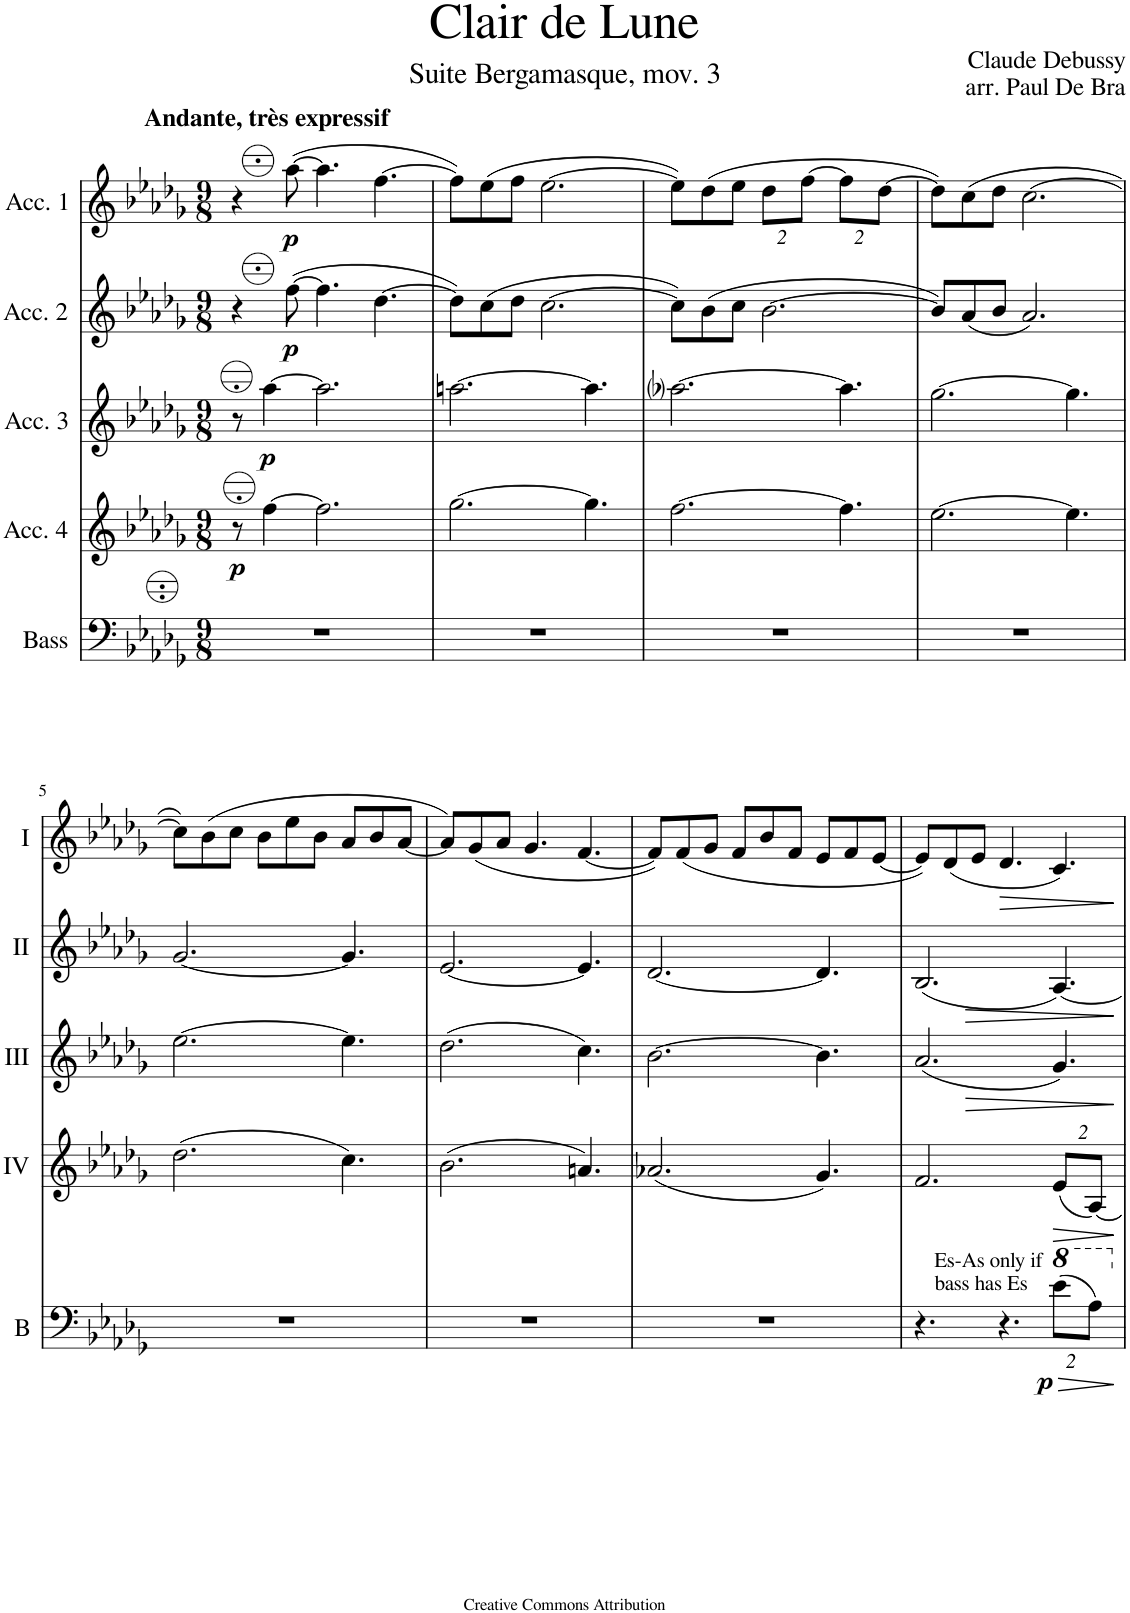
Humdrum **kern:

**kern	**dynam	**kern	**dynam	**kern	**dynam	**kern	**dynam	**kern	**dynam
*part5	*part5	*part4	*part4	*part3	*part3	*part2	*part2	*part1	*part1
*staff5	*staff5	*staff4	*staff4	*staff3	*staff3	*staff2	*staff2	*staff1	*staff1
*I"Bass	*	*I"Acc. 4	*	*I"Acc. 3	*	*I"Acc. 2	*	*I"Acc. 1	*
*I'B	*	*	*	*	*	*	*	*	*
*clefF4	*	*clefG2	*	*clefG2	*	*clefG2	*	*clefG2	*
*Trd7c12	*	*Trd7c12	*	*Trd7c12	*	*	*	*	*
*k[b-e-a-d-g-]	*	*k[b-e-a-d-g-]	*	*k[b-e-a-d-g-]	*	*k[b-e-a-d-g-]	*	*k[b-e-a-d-g-]	*
*M9/8	*	*M9/8	*	*M9/8	*	*M9/8	*	*M9/8	*
=1	=1	=1	=1	=1	=1	=1	=1	=1	=1
!	!	!	!	!	!	!	!	!LO:TX:a:B:t=Andante, très expressif	!
!	!	!	!LO:DY:b	!	!	!	!	!	!
8%9r	.	8r	p	8r	.	4r	.	4r	.
!	!	!	!	!	!LO:DY:b	!	!	!	!
.	.	[4ff\	.	[4aa-\	p	.	.	.	.
!	!	!	!	!	!	!	!LO:DY:b	!	!LO:DY:b
.	.	.	.	.	.	([8ff\	p	([8aa-\	p
.	.	2.ff\]	.	2.aa-\]	.	4.ff\]	.	4.aa-\]	.
.	.	.	.	.	.	[4.dd-\	.	[4.ff\	.
=2	=2	=2	=2	=2	=2	=2	=2	=2	=2
8%9r	.	[2.gg-\	.	[2.aan\	.	8dd-\L])	.	8ff\L])	.
.	.	.	.	.	.	(8cc\	.	(8ee-\	.
.	.	.	.	.	.	8dd-\J	.	8ff\J	.
.	.	.	.	.	.	[2.cc\	.	[2.ee-\	.
.	.	4.gg-\]	.	4.aa\]	.	.	.	.	.
=3	=3	=3	=3	=3	=3	=3	=3	=3	=3
8%9r	.	[2.ff\	.	[2.aa-i\	.	8cc\L])	.	8ee-\L])	.
.	.	.	.	.	.	(8b-\	.	(8dd-\	.
.	.	.	.	.	.	8cc\J	.	8ee-\J	.
.	.	.	.	.	.	[2.b-\	.	16%3dd-\L	.
.	.	.	.	.	.	.	.	[4.ff\	.
.	.	4.ff\]	.	4.aa-\]	.	.	.	.	.
.	.	.	.	.	.	.	.	[16%3dd-\J	.
=4	=4	=4	=4	=4	=4	=4	=4	=4	=4
8%9r	.	[2.ee-\	.	[2.gg-\	.	8b-/L])	.	8dd-\L])	.
.	.	.	.	.	.	(8a-/	.	(8cc\	.
.	.	.	.	.	.	8b-/J	.	8dd-\J	.
.	.	.	.	.	.	2.a-/)	.	[2.cc\	.
.	.	4.ee-\]	.	4.gg-\]	.	.	.	.	.
!!LO:LB:g=z
=5	=5	=5	=5	=5	=5	=5	=5	=5	=5
8%9r	.	(2.dd-\	.	[2.ee-\	.	[2.g-/	.	8cc\L])	.
.	.	.	.	.	.	.	.	(8b-\	.
.	.	.	.	.	.	.	.	8cc\J	.
.	.	.	.	.	.	.	.	8b-\L	.
.	.	.	.	.	.	.	.	8ee-\	.
.	.	.	.	.	.	.	.	8b-\J	.
.	.	4.cc\)	.	4.ee-\]	.	4.g-/]	.	8a-/L	.
.	.	.	.	.	.	.	.	8b-/	.
.	.	.	.	.	.	.	.	[8a-/J	.
=6	=6	=6	=6	=6	=6	=6	=6	=6	=6
8%9r	.	(2.b-\	.	(2.dd-\	.	[2.e-/	.	8a-/L])	.
.	.	.	.	.	.	.	.	(8g-/	.
.	.	.	.	.	.	.	.	8a-/J	.
.	.	.	.	.	.	.	.	4.g-/	.
.	.	4.an/)	.	4.cc\)	.	4.e-/]	.	[4.f/	.
=7	=7	=7	=7	=7	=7	=7	=7	=7	=7
8%9r	.	(2.a-X/	.	[2.b-\	.	[2.d-/	.	8f/L])	.
.	.	.	.	.	.	.	.	(8f/	.
.	.	.	.	.	.	.	.	8g-/J	.
.	.	.	.	.	.	.	.	8f/L	.
.	.	.	.	.	.	.	.	8b-/	.
.	.	.	.	.	.	.	.	8f/J	.
.	.	4.g-/)	.	4.b-\]	.	4.d-/]	.	8e-/L	.
.	.	.	.	.	.	.	.	8f/	.
.	.	.	.	.	.	.	.	[8e-/J	.
=8	=8	=8	=8	=8	=8	=8	=8	=8	=8
!	!	!	!	!	!LO:HP:b	!	!LO:HP:b	!	!
4.r	.	2.f/	.	(2.a-/	>	(2.B-/	>	8e-/L])	.
.	.	.	.	.	.	.	.	(8d-/	.
.	.	.	.	.	.	.	.	8e-/J	.
!	!	!	!	!	!	!	!	!	!LO:HP:b
4.r	.	.	.	.	.	.	.	4.d-/	>
*Xbrackettup	*	*	*	*	*	*	*	*	*
!	!LO:HP:b	!	!	!	!	!	!	!	!
*	*	*Xbrackettup	*	*	*	*	*	*	*
!LO:TX:a:t=Es-As only if	!	!	!	!	!	!	!	!	!
!LO:TX:a:t=bass has Es	!	!	!	!	!	!	!	!	!
!	!LO:DY:n=1:b	!	!LO:HP:b	!	!	!	!	!	!
(16%3ee-\L	> p	(16%3e-/L	>	4.g-/)	.	[4.A-/)	.	4.c/)	.
*8va	*	*	*	*	*	*	*	*	*
16%3a-\J)	.	[16%3A-/J)	.	.	.	.	.	.	.
.	]	.	]	.	]	.	]	.	]
*X8va	*	*	*	*	*	*	*	*	*
=	=	=	=	=	=	=	=	=	=
*-	*-	*-	*-	*-	*-	*-	*-	*-	*-
